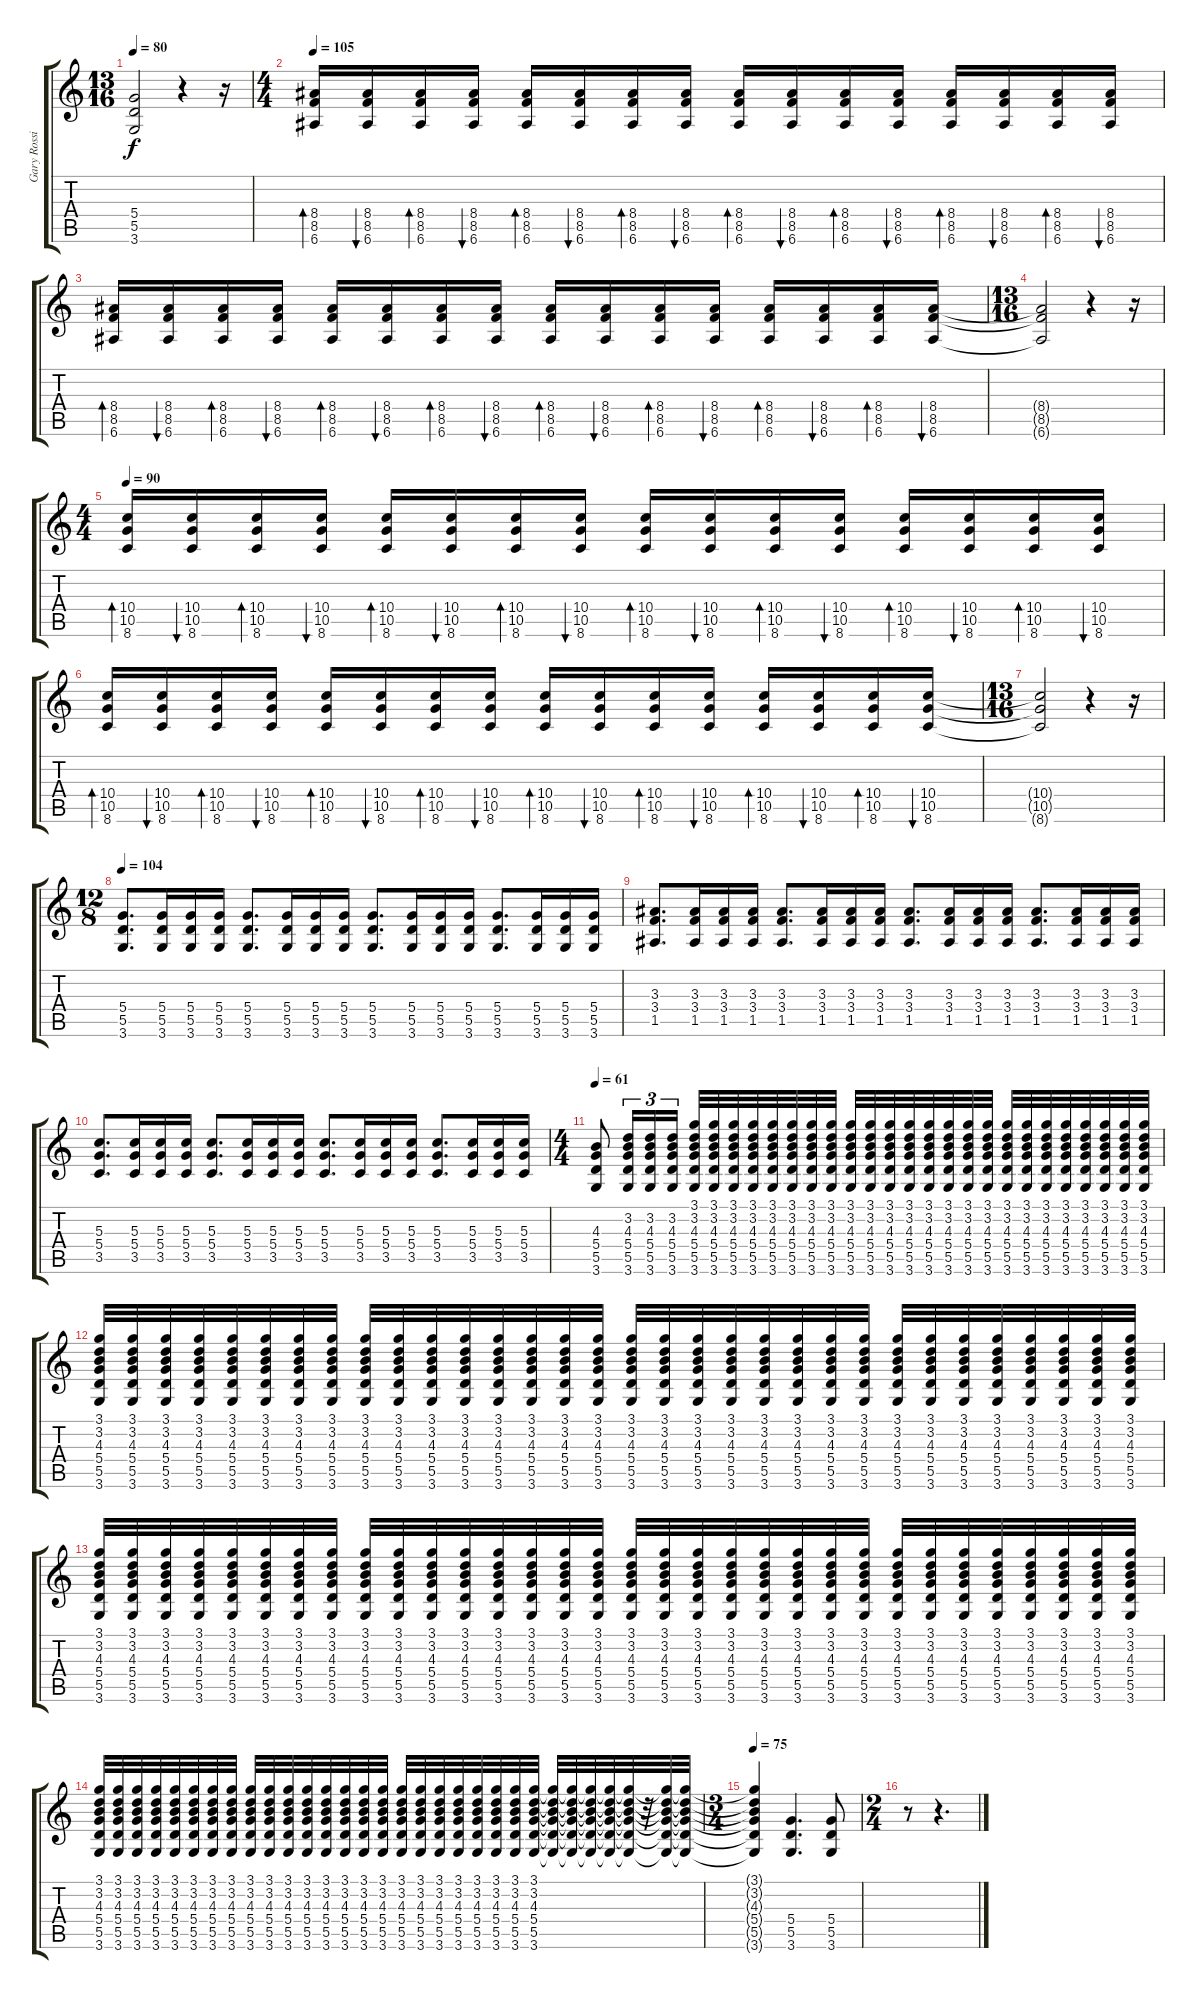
\track ("Gary Rossington (Slide/Rythm Guitar)" "Gary Rossi") {instrument overdrivenguitar}
\staff {score tabs}
\tuning (E4 B3 G3 D3 A2 E2) {hide}
\ts (13 16)
\tempo 80
\clef g2
\ks c
(5.4{t} 5.5{t} 3.6{t}).2{dy f} r.4 r.16 |
\ts (4 4)
\tempo 105
(8.4 8.5 6.6).16{bd 120} (8.4 8.5 6.6).16{bu 120} (8.4 8.5 6.6).16{bd 120} (8.4 8.5 6.6).16{bu 120} (8.4 8.5 6.6).16{bd 120} (8.4 8.5 6.6).16{bu 120} (8.4 8.5 6.6).16{bd 120} (8.4 8.5 6.6).16{bu 120} (8.4 8.5 6.6).16{bd 120} (8.4 8.5 6.6).16{bu 120} (8.4 8.5 6.6).16{bd 120} (8.4 8.5 6.6).16{bu 120} (8.4 8.5 6.6).16{bd 120} (8.4 8.5 6.6).16{bu 120} (8.4 8.5 6.6).16{bd 120} (8.4 8.5 6.6).16{bu 120} |
(8.4 8.5 6.6).16{bd 120} (8.4 8.5 6.6).16{bu 120} (8.4 8.5 6.6).16{bd 120} (8.4 8.5 6.6).16{bu 120} (8.4 8.5 6.6).16{bd 120} (8.4 8.5 6.6).16{bu 120} (8.4 8.5 6.6).16{bd 120} (8.4 8.5 6.6).16{bu 120} (8.4 8.5 6.6).16{bd 120} (8.4 8.5 6.6).16{bu 120} (8.4 8.5 6.6).16{bd 120} (8.4 8.5 6.6).16{bu 120} (8.4 8.5 6.6).16{bd 120} (8.4 8.5 6.6).16{bu 120} (8.4 8.5 6.6).16{bd 120} (8.4 8.5 6.6).16{bu 120} |
\ts (13 16)
(8.4{t} 8.5{t} 6.6{t}).2 r.4 r.16 |
\ts (4 4)
\tempo 90
(10.4 10.5 8.6).16{bd 120} (10.4 10.5 8.6).16{bu 120} (10.4 10.5 8.6).16{bd 120} (10.4 10.5 8.6).16{bu 120} (10.4 10.5 8.6).16{bd 120} (10.4 10.5 8.6).16{bu 120} (10.4 10.5 8.6).16{bd 120} (10.4 10.5 8.6).16{bu 120} (10.4 10.5 8.6).16{bd 120} (10.4 10.5 8.6).16{bu 120} (10.4 10.5 8.6).16{bd 120} (10.4 10.5 8.6).16{bu 120} (10.4 10.5 8.6).16{bd 120} (10.4 10.5 8.6).16{bu 120} (10.4 10.5 8.6).16{bd 120} (10.4 10.5 8.6).16{bu 120} |
(10.4 10.5 8.6).16{bd 120} (10.4 10.5 8.6).16{bu 120} (10.4 10.5 8.6).16{bd 120} (10.4 10.5 8.6).16{bu 120} (10.4 10.5 8.6).16{bd 120} (10.4 10.5 8.6).16{bu 120} (10.4 10.5 8.6).16{bd 120} (10.4 10.5 8.6).16{bu 120} (10.4 10.5 8.6).16{bd 120} (10.4 10.5 8.6).16{bu 120} (10.4 10.5 8.6).16{bd 120} (10.4 10.5 8.6).16{bu 120} (10.4 10.5 8.6).16{bd 120} (10.4 10.5 8.6).16{bu 120} (10.4 10.5 8.6).16{bd 120} (10.4 10.5 8.6).16{bu 120} |
\ts (13 16)
(10.4{t} 10.5{t} 8.6{t}).2 r.4 r.16 |
\ts (12 8)
\tempo 104
(5.4 5.5 3.6).8{d} (5.4 5.5 3.6).16 (5.4 5.5 3.6).16 (5.4 5.5 3.6).16 (5.4 5.5 3.6).8{d} (5.4 5.5 3.6).16 (5.4 5.5 3.6).16 (5.4 5.5 3.6).16 (5.4 5.5 3.6).8{d} (5.4 5.5 3.6).16 (5.4 5.5 3.6).16 (5.4 5.5 3.6).16 (5.4 5.5 3.6).8{d} (5.4 5.5 3.6).16 (5.4 5.5 3.6).16 (5.4 5.5 3.6).16 |
(3.3 3.4 1.5).8{d} (3.3 3.4 1.5).16 (3.3 3.4 1.5).16 (3.3 3.4 1.5).16 (3.3 3.4 1.5).8{d} (3.3 3.4 1.5).16 (3.3 3.4 1.5).16 (3.3 3.4 1.5).16 (3.3 3.4 1.5).8{d} (3.3 3.4 1.5).16 (3.3 3.4 1.5).16 (3.3 3.4 1.5).16 (3.3 3.4 1.5).8{d} (3.3 3.4 1.5).16 (3.3 3.4 1.5).16 (3.3 3.4 1.5).16 |
(5.3 5.4 3.5).8{d} (5.3 5.4 3.5).16 (5.3 5.4 3.5).16 (5.3 5.4 3.5).16 (5.3 5.4 3.5).8{d} (5.3 5.4 3.5).16 (5.3 5.4 3.5).16 (5.3 5.4 3.5).16 (5.3 5.4 3.5).8{d} (5.3 5.4 3.5).16 (5.3 5.4 3.5).16 (5.3 5.4 3.5).16 (5.3 5.4 3.5).8{d} (5.3 5.4 3.5).16 (5.3 5.4 3.5).16 (5.3 5.4 3.5).16 |
\ts (4 4)
\tempo 61
(4.3 5.4 5.5 3.6).8 (3.2 4.3 5.4 5.5 3.6).16{tu (3 2)} (3.2 4.3 5.4 5.5 3.6).16{tu (3 2)} (3.2 4.3 5.4 5.5 3.6).16{tu (3 2)} (3.1 3.2 4.3 5.4 5.5 3.6).32 (3.1 3.2 4.3 5.4 5.5 3.6).32 (3.1 3.2 4.3 5.4 5.5 3.6).32 (3.1 3.2 4.3 5.4 5.5 3.6).32 (3.1 3.2 4.3 5.4 5.5 3.6).32 (3.1 3.2 4.3 5.4 5.5 3.6).32 (3.1 3.2 4.3 5.4 5.5 3.6).32 (3.1 3.2 4.3 5.4 5.5 3.6).32 (3.1 3.2 4.3 5.4 5.5 3.6).32 (3.1 3.2 4.3 5.4 5.5 3.6).32 (3.1 3.2 4.3 5.4 5.5 3.6).32 (3.1 3.2 4.3 5.4 5.5 3.6).32 (3.1 3.2 4.3 5.4 5.5 3.6).32 (3.1 3.2 4.3 5.4 5.5 3.6).32 (3.1 3.2 4.3 5.4 5.5 3.6).32 (3.1 3.2 4.3 5.4 5.5 3.6).32 (3.1 3.2 4.3 5.4 5.5 3.6).32 (3.1 3.2 4.3 5.4 5.5 3.6).32 (3.1 3.2 4.3 5.4 5.5 3.6).32 (3.1 3.2 4.3 5.4 5.5 3.6).32 (3.1 3.2 4.3 5.4 5.5 3.6).32 (3.1 3.2 4.3 5.4 5.5 3.6).32 (3.1 3.2 4.3 5.4 5.5 3.6).32 (3.1 3.2 4.3 5.4 5.5 3.6).32 |
(3.1 3.2 4.3 5.4 5.5 3.6).32 (3.1 3.2 4.3 5.4 5.5 3.6).32 (3.1 3.2 4.3 5.4 5.5 3.6).32 (3.1 3.2 4.3 5.4 5.5 3.6).32 (3.1 3.2 4.3 5.4 5.5 3.6).32 (3.1 3.2 4.3 5.4 5.5 3.6).32 (3.1 3.2 4.3 5.4 5.5 3.6).32 (3.1 3.2 4.3 5.4 5.5 3.6).32 (3.1 3.2 4.3 5.4 5.5 3.6).32 (3.1 3.2 4.3 5.4 5.5 3.6).32 (3.1 3.2 4.3 5.4 5.5 3.6).32 (3.1 3.2 4.3 5.4 5.5 3.6).32 (3.1 3.2 4.3 5.4 5.5 3.6).32 (3.1 3.2 4.3 5.4 5.5 3.6).32 (3.1 3.2 4.3 5.4 5.5 3.6).32 (3.1 3.2 4.3 5.4 5.5 3.6).32 (3.1 3.2 4.3 5.4 5.5 3.6).32 (3.1 3.2 4.3 5.4 5.5 3.6).32 (3.1 3.2 4.3 5.4 5.5 3.6).32 (3.1 3.2 4.3 5.4 5.5 3.6).32 (3.1 3.2 4.3 5.4 5.5 3.6).32 (3.1 3.2 4.3 5.4 5.5 3.6).32 (3.1 3.2 4.3 5.4 5.5 3.6).32 (3.1 3.2 4.3 5.4 5.5 3.6).32 (3.1 3.2 4.3 5.4 5.5 3.6).32 (3.1 3.2 4.3 5.4 5.5 3.6).32 (3.1 3.2 4.3 5.4 5.5 3.6).32 (3.1 3.2 4.3 5.4 5.5 3.6).32 (3.1 3.2 4.3 5.4 5.5 3.6).32 (3.1 3.2 4.3 5.4 5.5 3.6).32 (3.1 3.2 4.3 5.4 5.5 3.6).32 (3.1 3.2 4.3 5.4 5.5 3.6).32 |
(3.1 3.2 4.3 5.4 5.5 3.6).32 (3.1 3.2 4.3 5.4 5.5 3.6).32 (3.1 3.2 4.3 5.4 5.5 3.6).32 (3.1 3.2 4.3 5.4 5.5 3.6).32 (3.1 3.2 4.3 5.4 5.5 3.6).32 (3.1 3.2 4.3 5.4 5.5 3.6).32 (3.1 3.2 4.3 5.4 5.5 3.6).32 (3.1 3.2 4.3 5.4 5.5 3.6).32 (3.1 3.2 4.3 5.4 5.5 3.6).32 (3.1 3.2 4.3 5.4 5.5 3.6).32 (3.1 3.2 4.3 5.4 5.5 3.6).32 (3.1 3.2 4.3 5.4 5.5 3.6).32 (3.1 3.2 4.3 5.4 5.5 3.6).32 (3.1 3.2 4.3 5.4 5.5 3.6).32 (3.1 3.2 4.3 5.4 5.5 3.6).32 (3.1 3.2 4.3 5.4 5.5 3.6).32 (3.1 3.2 4.3 5.4 5.5 3.6).32 (3.1 3.2 4.3 5.4 5.5 3.6).32 (3.1 3.2 4.3 5.4 5.5 3.6).32 (3.1 3.2 4.3 5.4 5.5 3.6).32 (3.1 3.2 4.3 5.4 5.5 3.6).32 (3.1 3.2 4.3 5.4 5.5 3.6).32 (3.1 3.2 4.3 5.4 5.5 3.6).32 (3.1 3.2 4.3 5.4 5.5 3.6).32 (3.1 3.2 4.3 5.4 5.5 3.6).32 (3.1 3.2 4.3 5.4 5.5 3.6).32 (3.1 3.2 4.3 5.4 5.5 3.6).32 (3.1 3.2 4.3 5.4 5.5 3.6).32 (3.1 3.2 4.3 5.4 5.5 3.6).32 (3.1 3.2 4.3 5.4 5.5 3.6).32 (3.1 3.2 4.3 5.4 5.5 3.6).32 (3.1 3.2 4.3 5.4 5.5 3.6).32 |
(3.1 3.2 4.3 5.4 5.5 3.6).32 (3.1 3.2 4.3 5.4 5.5 3.6).32 (3.1 3.2 4.3 5.4 5.5 3.6).32 (3.1 3.2 4.3 5.4 5.5 3.6).32 (3.1 3.2 4.3 5.4 5.5 3.6).32 (3.1 3.2 4.3 5.4 5.5 3.6).32 (3.1 3.2 4.3 5.4 5.5 3.6).32 (3.1 3.2 4.3 5.4 5.5 3.6).32 (3.1 3.2 4.3 5.4 5.5 3.6).32 (3.1 3.2 4.3 5.4 5.5 3.6).32 (3.1 3.2 4.3 5.4 5.5 3.6).32 (3.1 3.2 4.3 5.4 5.5 3.6).32 (3.1 3.2 4.3 5.4 5.5 3.6).32 (3.1 3.2 4.3 5.4 5.5 3.6).32 (3.1 3.2 4.3 5.4 5.5 3.6).32 (3.1 3.2 4.3 5.4 5.5 3.6).32 (3.1 3.2 4.3 5.4 5.5 3.6).32 (3.1 3.2 4.3 5.4 5.5 3.6).32 (3.1 3.2 4.3 5.4 5.5 3.6).32 (3.1 3.2 4.3 5.4 5.5 3.6).32 (3.1 3.2 4.3 5.4 5.5 3.6).32 (3.1 3.2 4.3 5.4 5.5 3.6).32 (3.1 3.2 4.3 5.4 5.5 3.6).32 (3.1 3.2 4.3 5.4 5.5 3.6).32 (3.1{t} 3.2{t} 4.3{t} 5.4{t} 5.5{t} 3.6{t}).32 (3.1{t} 3.2{t} 4.3{t} 5.4{t} 5.5{t} 3.6{t}).32 (3.1{t} 3.2{t} 4.3{t} 5.4{t} 5.5{t} 3.6{t}).32 (3.1{t} 3.2{t} 4.3{t} 5.4{t} 5.5{t} 3.6{t}).32 (3.1{t} 3.2{t} 4.3{t} 5.4{t} 5.5{t} 3.6{t}).32 r.32 (3.1{t} 3.2{t} 4.3{t} 5.4{t} 5.5{t} 3.6{t}).32 (3.1{t} 3.2{t} 4.3{t} 5.4{t} 5.5{t} 3.6{t}).32 |
\ts (3 4)
\tempo 75
(3.1{t} 3.2{t} 4.3{t} 5.4{t} 5.5{t} 3.6{t}).4 (5.4 5.5 3.6).4{d} (5.4 5.5 3.6).8 |
\ts (2 4)
r.8 r.4{d}
